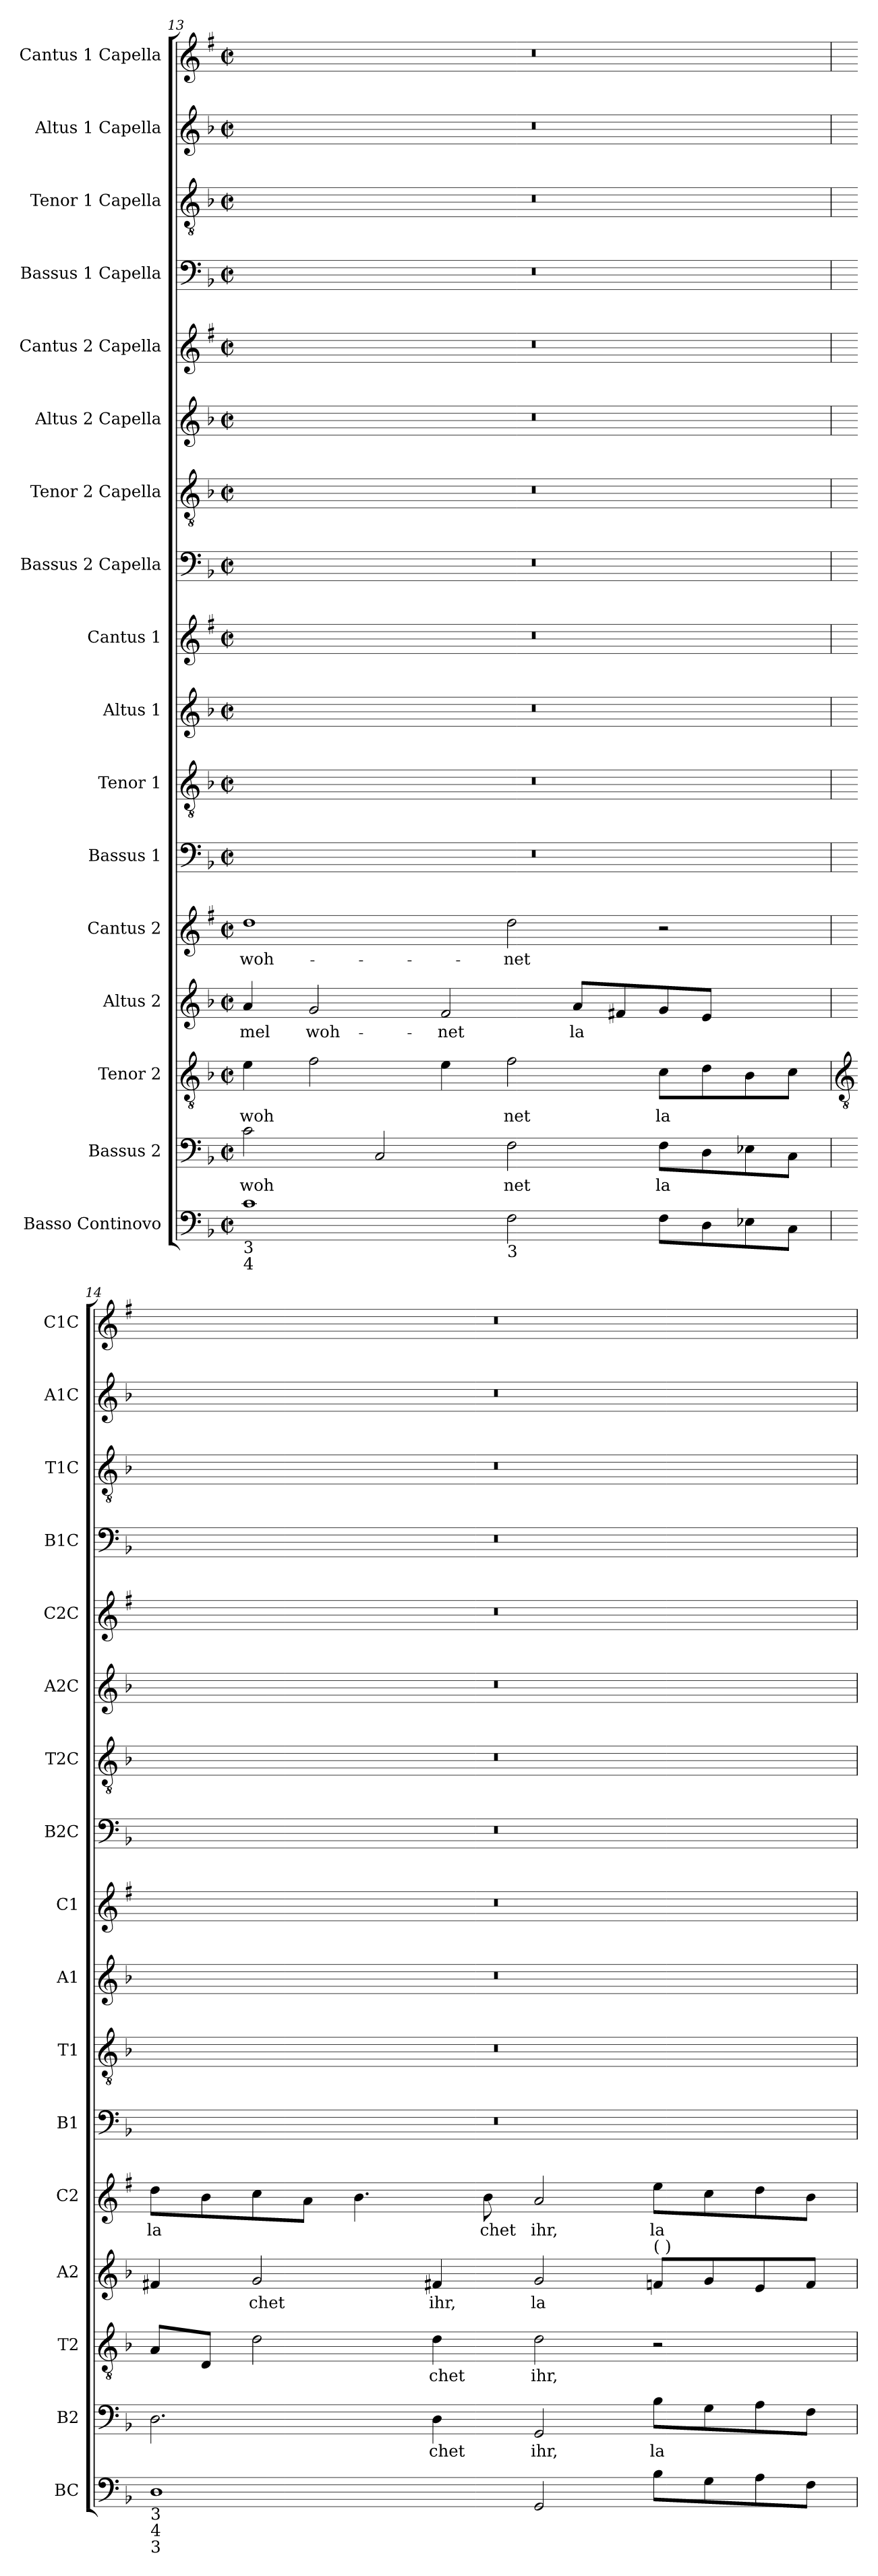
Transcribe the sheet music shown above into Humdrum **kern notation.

**kern	**kern	**text	**kern	**text	**kern	**text	**kern	**text	**kern	**kern	**kern	**kern	**kern	**kern	**kern	**kern	**kern	**kern	**kern	**kern
*part17	*part16	*part16	*part15	*part15	*part14	*part14	*part13	*part13	*part12	*part11	*part10	*part9	*part8	*part7	*part6	*part5	*part4	*part3	*part2	*part1
*staff17	*staff16	*staff16	*staff15	*staff15	*staff14	*staff14	*staff13	*staff13	*staff12	*staff11	*staff10	*staff9	*staff8	*staff7	*staff6	*staff5	*staff4	*staff3	*staff2	*staff1
*I"Basso Continovo	*I"Bassus 2	*	*I"Tenor 2	*	*I"Altus 2	*	*I"Cantus 2	*	*I"Bassus 1	*I"Tenor 1	*I"Altus 1	*I"Cantus 1	*I"Bassus 2 Capella	*I"Tenor 2 Capella	*I"Altus 2 Capella	*I"Cantus 2 Capella	*I"Bassus 1 Capella	*I"Tenor 1 Capella	*I"Altus 1 Capella	*I"Cantus 1 Capella
*I'BC	*I'B2	*	*I'T2	*	*I'A2	*	*I'C2	*	*I'B1	*I'T1	*I'A1	*I'C1	*I'B2C	*I'T2C	*I'A2C	*I'C2C	*I'B1C	*I'T1C	*I'A1C	*I'C1C
!!LO:LB:g=z
*clefF4	*clefF4	*	*clefGv2	*	*clefG2	*	*clefG2	*	*clefF4	*clefGv2	*clefG2	*clefG2	*clefF4	*clefGv2	*clefG2	*clefG2	*clefF4	*clefGv2	*clefG2	*clefG2
*	*	*	*	*	*	*	*ITrd1c2	*	*	*	*	*ITrd1c2	*	*	*	*ITrd1c2	*	*	*	*ITrd1c2
*k[b-]	*k[b-]	*	*k[b-]	*	*k[b-]	*	*k[b-]	*	*k[b-]	*k[b-]	*k[b-]	*k[b-]	*k[b-]	*k[b-]	*k[b-]	*k[b-]	*k[b-]	*k[b-]	*k[b-]	*k[b-]
*F:	*F:	*	*F:	*	*F:	*	*F:	*	*F:	*F:	*F:	*F:	*F:	*F:	*F:	*F:	*F:	*F:	*F:	*F:
*M4/2	*M4/2	*	*M4/2	*	*M4/2	*	*M4/2	*	*M4/2	*M4/2	*M4/2	*M4/2	*M4/2	*M4/2	*M4/2	*M4/2	*M4/2	*M4/2	*M4/2	*M4/2
*met(c|)	*met(c|)	*	*met(c|)	*	*met(c|)	*	*met(c|)	*	*met(c|)	*met(c|)	*met(c|)	*met(c|)	*met(c|)	*met(c|)	*met(c|)	*met(c|)	*met(c|)	*met(c|)	*met(c|)	*met(c|)
=13	=13	=13	=13	=13	=13	=13	=13	=13	=13	=13	=13	=13	=13	=13	=13	=13	=13	=13	=13	=13
!LO:TX:b:t=3	!	!	!	!	!	!	!	!	!	!	!	!	!	!	!	!	!	!	!	!
!LO:TX:b:t=4	!	!	!	!	!	!	!	!	!	!	!	!	!	!	!	!	!	!	!	!
!	!	!LO:LY:b	!	!LO:LY:b	!	!LO:LY:b	!	!LO:LY:b	!	!	!	!	!	!	!	!	!	!	!	!
1c	2c	woh	4e	woh	4a	-mel	1cc	woh-	0r	0r	0r	0r	0r	0r	0r	0r	0r	0r	0r	0r
!	!	!	!	!	!	!LO:LY:b	!	!	!	!	!	!	!	!	!	!	!	!	!	!
.	.	.	2f	.	2g	woh-	.	.	.	.	.	.	.	.	.	.	.	.	.	.
.	2C	.	.	.	.	.	.	.	.	.	.	.	.	.	.	.	.	.	.	.
!	!	!	!	!	!	!LO:LY:b	!	!	!	!	!	!	!	!	!	!	!	!	!	!
.	.	.	4e	.	2f	-net	.	.	.	.	.	.	.	.	.	.	.	.	.	.
!LO:TX:b:t=3	!	!	!	!	!	!	!	!	!	!	!	!	!	!	!	!	!	!	!	!
!	!	!LO:LY:b	!	!LO:LY:b	!	!	!	!LO:LY:b	!	!	!	!	!	!	!	!	!	!	!	!
2F	2F	net	2f	net	.	.	2cc	-net	.	.	.	.	.	.	.	.	.	.	.	.
!	!	!	!	!	!	!LO:LY:b	!	!	!	!	!	!	!	!	!	!	!	!	!	!
.	.	.	.	.	8aL	la	.	.	.	.	.	.	.	.	.	.	.	.	.	.
.	.	.	.	.	8f#X	.	.	.	.	.	.	.	.	.	.	.	.	.	.	.
!	!	!LO:LY:b	!	!LO:LY:b	!	!	!	!	!	!	!	!	!	!	!	!	!	!	!	!
8FL	8FL	la	8cL	la	8g	.	2r	.	.	.	.	.	.	.	.	.	.	.	.	.
8D	8D	.	8d	.	8eJ	.	.	.	.	.	.	.	.	.	.	.	.	.	.	.
8E-X	8E-X	.	8B-	.	4ryy	.	.	.	.	.	.	.	.	.	.	.	.	.	.	.
8CJ	8CJ	.	8cJ	.	.	.	.	.	.	.	.	.	.	.	.	.	.	.	.	.
!!LO:LB:g=z
=14	=14	=14	=14	=14	=14	=14	=14	=14	=14	=14	=14	=14	=14	=14	=14	=14	=14	=14	=14	=14
*	*	*	*clefGv2	*	*	*	*	*	*	*	*	*	*	*	*	*	*	*	*	*
!LO:TX:b:t=3	!	!	!	!	!	!	!	!	!	!	!	!	!	!	!	!	!	!	!	!
!LO:TX:b:t=4	!	!	!	!	!	!	!	!	!	!	!	!	!	!	!	!	!	!	!	!
!LO:TX:b:t=3	!	!	!	!	!	!	!	!	!	!	!	!	!	!	!	!	!	!	!	!
!	!	!	!	!	!	!	!	!LO:LY:b	!	!	!	!	!	!	!	!	!	!	!	!
1D	2.D	.	8AL	.	4f#X	.	8ccL	la	0r	0r	0r	0r	0r	0r	0r	0r	0r	0r	0r	0r
.	.	.	8DJ	.	.	.	8a	.	.	.	.	.	.	.	.	.	.	.	.	.
!	!	!	!	!	!	!LO:LY:b	!	!	!	!	!	!	!	!	!	!	!	!	!	!
.	.	.	2d	.	2g	chet	8b-	.	.	.	.	.	.	.	.	.	.	.	.	.
.	.	.	.	.	.	.	8gJ	.	.	.	.	.	.	.	.	.	.	.	.	.
.	.	.	.	.	.	.	4.a	.	.	.	.	.	.	.	.	.	.	.	.	.
!	!	!LO:LY:b	!	!LO:LY:b	!	!LO:LY:b	!	!	!	!	!	!	!	!	!	!	!	!	!	!
.	4D	chet	4d	chet	4f#X	ihr,	.	.	.	.	.	.	.	.	.	.	.	.	.	.
!	!	!	!	!	!	!	!	!LO:LY:b	!	!	!	!	!	!	!	!	!	!	!	!
.	.	.	.	.	.	.	8a	chet	.	.	.	.	.	.	.	.	.	.	.	.
!	!	!LO:LY:b	!	!LO:LY:b	!	!LO:LY:b	!	!LO:LY:b	!	!	!	!	!	!	!	!	!	!	!	!
2GG	2GG	ihr,	2d	ihr,	2g	la	2g	ihr,	.	.	.	.	.	.	.	.	.	.	.	.
!	!	!	!	!	!LO:TX:a:t=(  )	!	!	!	!	!	!	!	!	!	!	!	!	!	!	!
!	!	!LO:LY:b	!	!	!	!	!	!LO:LY:b	!	!	!	!	!	!	!	!	!	!	!	!
8B-L	8B-L	la	2r	.	8fL	.	8ddL	la	.	.	.	.	.	.	.	.	.	.	.	.
8G	8G	.	.	.	8g	.	8b-	.	.	.	.	.	.	.	.	.	.	.	.	.
8A	8A	.	.	.	8e	.	8cc	.	.	.	.	.	.	.	.	.	.	.	.	.
8FJ	8FJ	.	.	.	8fJ	.	8aJ	.	.	.	.	.	.	.	.	.	.	.	.	.
=	=	=	=	=	=	=	=	=	=	=	=	=	=	=	=	=	=	=	=	=
*-	*-	*-	*-	*-	*-	*-	*-	*-	*-	*-	*-	*-	*-	*-	*-	*-	*-	*-	*-	*-
